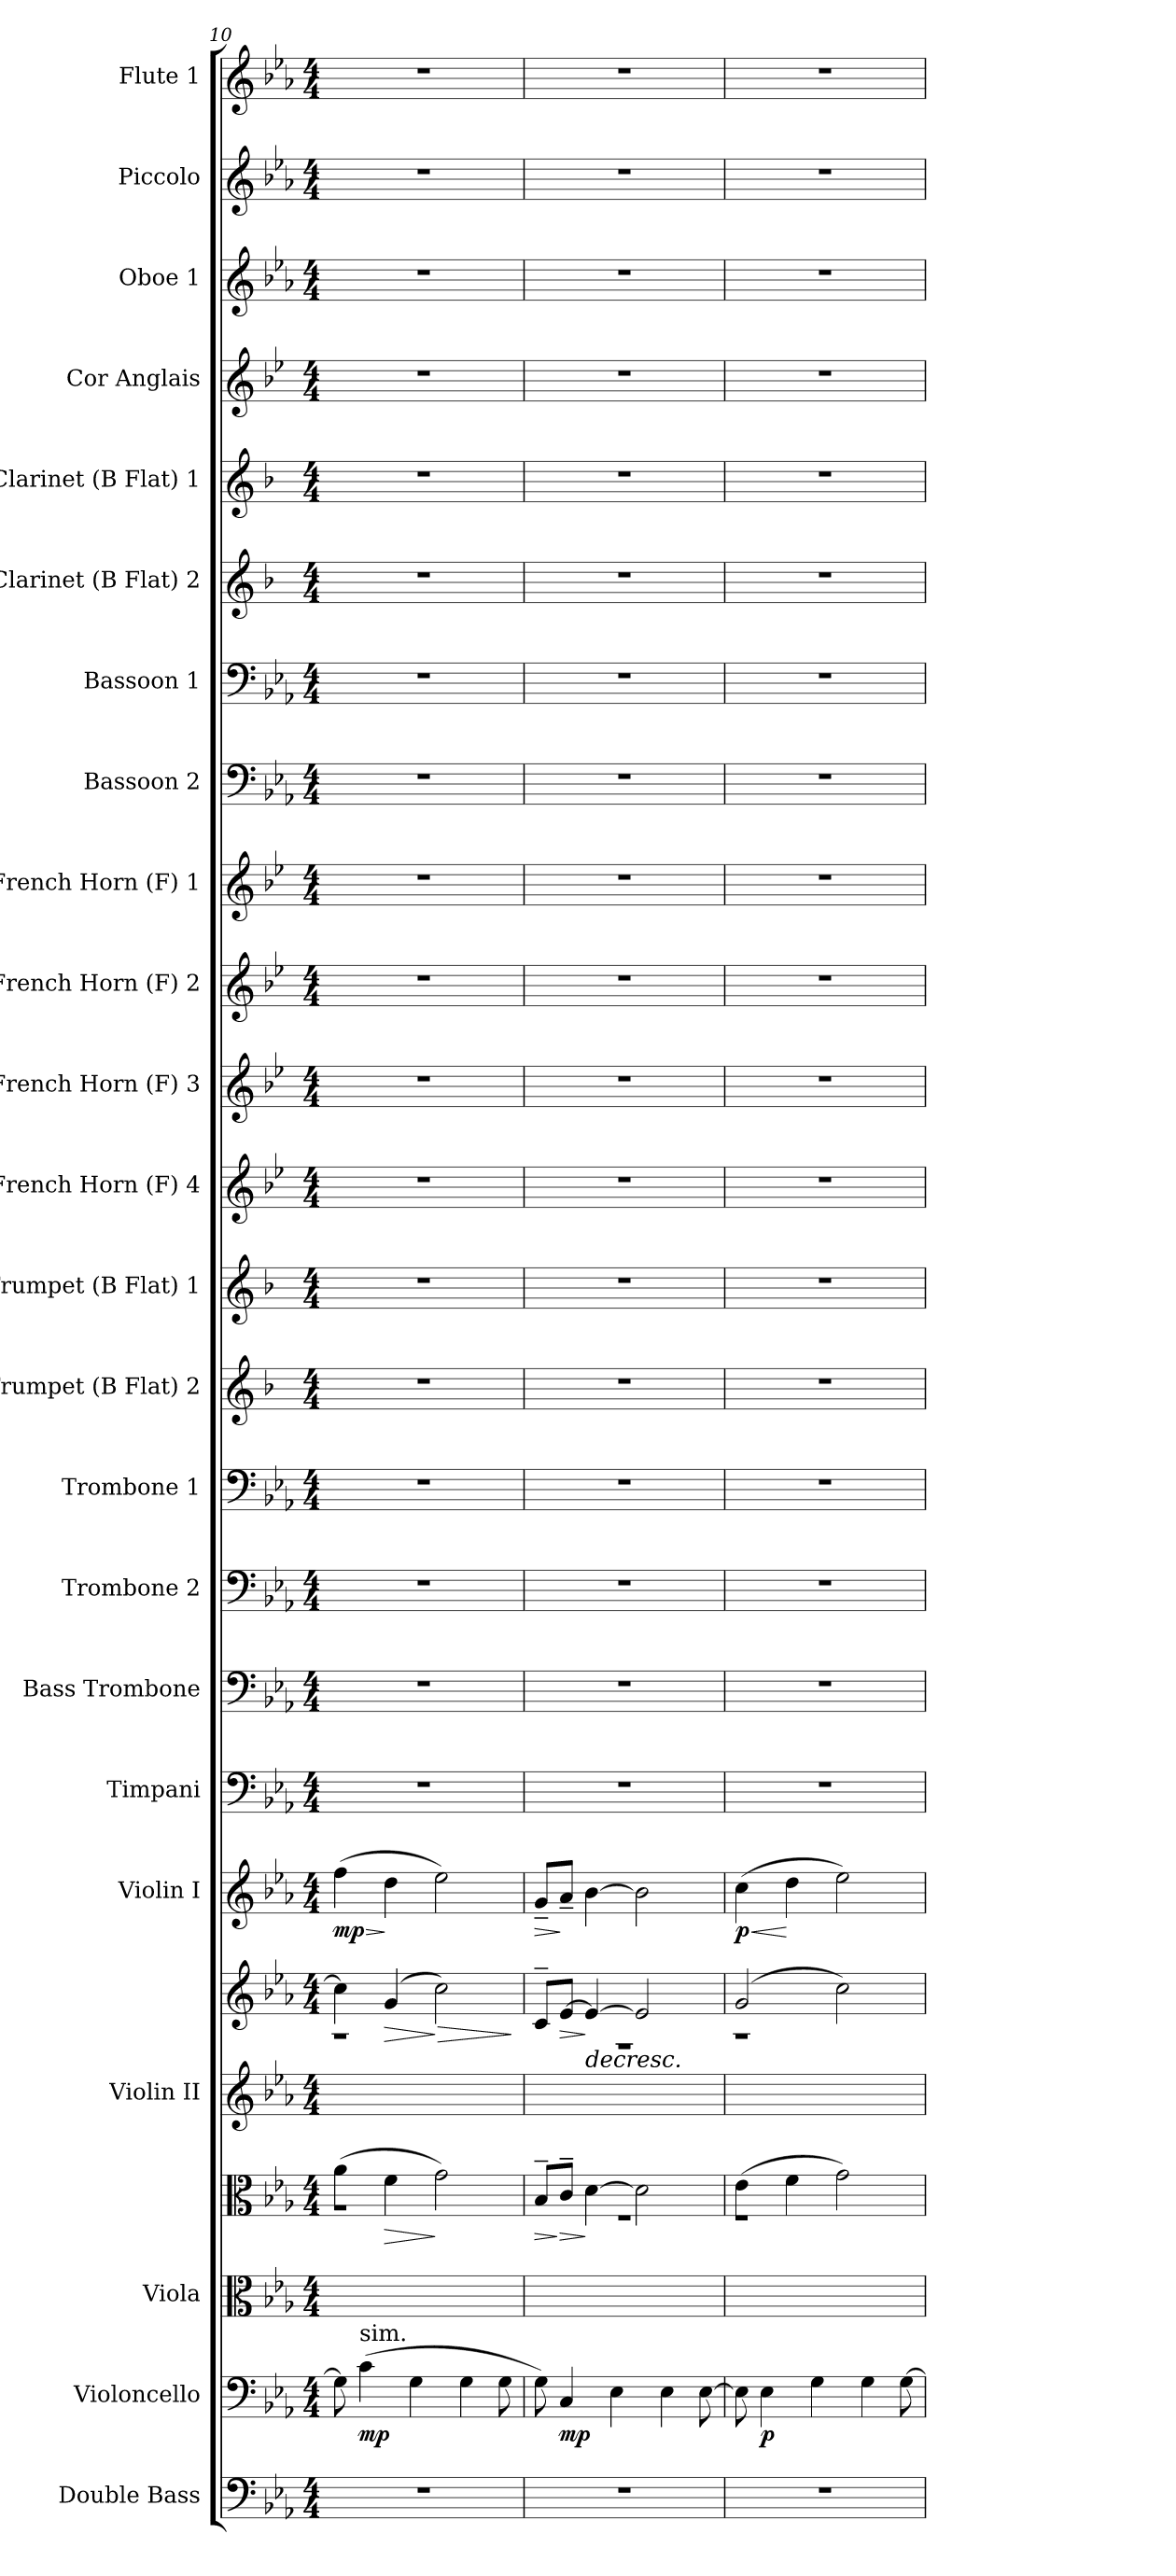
**kern	**kern	**dynam	**kern	**kern	**dynam	**kern	**kern	**dynam	**kern	**dynam	**kern	**kern	**kern	**kern	**kern	**kern	**kern	**kern	**kern	**kern	**kern	**kern	**kern	**kern	**kern	**kern	**kern	**kern
*part23	*part22	*part22	*part21	*part21	*part21	*part20	*part20	*part20	*part19	*part19	*part18	*part17	*part16	*part15	*part14	*part13	*part12	*part11	*part10	*part9	*part8	*part7	*part6	*part5	*part4	*part3	*part2	*part1
*staff25	*staff24	*staff24	*staff23	*staff22	*staff22/23	*staff21	*staff20	*staff20/21	*staff19	*staff19	*staff18	*staff17	*staff16	*staff15	*staff14	*staff13	*staff12	*staff11	*staff10	*staff9	*staff8	*staff7	*staff6	*staff5	*staff4	*staff3	*staff2	*staff1
*I"Double Bass	*I"Violoncello	*	*I"Viola	*	*	*I"Violin II	*	*	*I"Violin I	*	*I"Timpani	*I"Bass Trombone	*I"Trombone 2	*I"Trombone 1	*I"Trumpet (B Flat) 2	*I"Trumpet (B Flat) 1	*I"French Horn (F) 4	*I"French Horn (F) 3	*I"French Horn (F) 2	*I"French Horn (F) 1	*I"Bassoon 2	*I"Bassoon 1	*I"Clarinet (B Flat) 2	*I"Clarinet (B Flat) 1	*I"Cor Anglais	*I"Oboe 1	*I"Piccolo	*I"Flute 1
*I'D. B.	*I'Vc.	*	*I'Vla	*	*	*I'Vln II	*	*	*I'Vln I	*	*I'Timp.	*I'B. Tbn.	*I'Tbn. 2	*I'Tbn. 1	*I'Tpt (B Flat) 2	*I'Tpt (B Flat) 1	*I'F. Hn (F) 4	*I'F. Hn (F) 3	*I'F. Hn (F) 2	*I'F. Hn (F) 1	*I'Bsn 2	*I'Bsn 1	*I'Cl. (B Flat) 2	*I'Cl. (B Flat) 1	*I'C. A.	*I'Ob. 1	*I'Picc.	*I'Fl. 1
*clefF4	*clefF4	*	*clefC3	*clefC3	*	*clefG2	*clefG2	*	*clefG2	*	*clefF4	*clefF4	*clefF4	*clefF4	*clefG2	*clefG2	*clefG2	*clefG2	*clefG2	*clefG2	*clefF4	*clefF4	*clefG2	*clefG2	*clefG2	*clefG2	*clefG2	*clefG2
*ITrd7c12	*	*	*	*	*	*	*	*	*	*	*	*	*	*	*ITrd1c2	*ITrd1c2	*ITrd4c7	*ITrd4c7	*ITrd4c7	*ITrd4c7	*	*	*ITrd1c2	*ITrd1c2	*ITrd4c7	*	*ITrd-7c-12	*
*k[b-e-a-]	*k[b-e-a-]	*	*k[b-e-a-]	*k[b-e-a-]	*	*k[b-e-a-]	*k[b-e-a-]	*	*k[b-e-a-]	*	*k[b-e-a-]	*k[b-e-a-]	*k[b-e-a-]	*k[b-e-a-]	*k[b-e-a-]	*k[b-e-a-]	*k[b-e-a-]	*k[b-e-a-]	*k[b-e-a-]	*k[b-e-a-]	*k[b-e-a-]	*k[b-e-a-]	*k[b-e-a-]	*k[b-e-a-]	*k[b-e-a-]	*k[b-e-a-]	*k[b-e-a-]	*k[b-e-a-]
*c:	*c:	*	*c:	*c:	*	*c:	*c:	*	*c:	*	*c:	*c:	*c:	*c:	*c:	*c:	*c:	*c:	*c:	*c:	*c:	*c:	*c:	*c:	*c:	*c:	*c:	*c:
*M4/4	*M4/4	*	*M4/4	*M4/4	*	*M4/4	*M4/4	*	*M4/4	*	*M4/4	*M4/4	*M4/4	*M4/4	*M4/4	*M4/4	*M4/4	*M4/4	*M4/4	*M4/4	*M4/4	*M4/4	*M4/4	*M4/4	*M4/4	*M4/4	*M4/4	*M4/4
=10	=10	=10	=10	=10	=10	=10	=10	=10	=10	=10	=10	=10	=10	=10	=10	=10	=10	=10	=10	=10	=10	=10	=10	=10	=10	=10	=10	=10
!	!	!	!	!	!LO:HP:b	!	!	!	!	!LO:HP:b	!	!	!	!	!	!	!	!	!	!	!	!	!	!	!	!	!	!
*	*	*	*	*^	*	*	*^	*	*	*	*	*	*	*	*	*	*	*	*	*	*	*	*	*	*	*	*	*
!	!	!	!	!	!	!LO:DY:n=1:b	!	!	!	!	!	!	!	!	!	!	!	!	!	!	!	!	!	!	!	!	!	!	!	!
!	!	!	!	!	!	!LO:DY:n=2:b	!	!	!	!	!	!LO:DY:n=1:b	!	!	!	!	!	!	!	!	!	!	!	!	!	!	!	!	!	!
1r	8G\]	.	1ryy	(4a-\	1r	> mp mp	1ryy	4cc\]	1r	.	(4ff\	> mp	1r	1r	1r	1r	1r	1r	1r	1r	1r	1r	1r	1r	1r	1r	1r	1r	1r	1r
!	!LO:TX:a:t=sim.	!	!	!	!	!	!	!	!	!	!	!	!	!	!	!	!	!	!	!	!	!	!	!	!	!	!	!	!	!
!	!	!LO:DY:b	!	!	!	!	!	!	!	!	!	!	!	!	!	!	!	!	!	!	!	!	!	!	!	!	!	!	!	!
.	(4c\	mp	.	.	.	.	.	.	.	.	.	.	.	.	.	.	.	.	.	.	.	.	.	.	.	.	.	.	.	.
!	!	!	!	!	!	!LO:HP:n=1:b	!	!	!	!LO:HP:b	!	!	!	!	!	!	!	!	!	!	!	!	!	!	!	!	!	!	!	!
!	!	!	!	!	!	!	!	!	!	!LO:DY:n=1:b	!	!	!	!	!	!	!	!	!	!	!	!	!	!	!	!	!	!	!	!
!	!	!	!	!	!	!	!	!	!	!LO:DY:n=2:b	!	!	!	!	!	!	!	!	!	!	!	!	!	!	!	!	!	!	!	!
.	.	.	.	4f\	.	] >	.	(4g/	.	> mp mp	4dd\	]	.	.	.	.	.	.	.	.	.	.	.	.	.	.	.	.	.	.
.	4G\	.	.	.	.	.	.	.	.	.	.	.	.	.	.	.	.	.	.	.	.	.	.	.	.	.	.	.	.	.
!	!	!	!	!	!	!	!	!	!	!LO:HP:n=1:b	!	!	!	!	!	!	!	!	!	!	!	!	!	!	!	!	!	!	!	!
.	.	.	.	2g\)	.	]	.	2cc\)	.	] >	2ee-\)	.	.	.	.	.	.	.	.	.	.	.	.	.	.	.	.	.	.	.
.	4G\	.	.	.	.	.	.	.	.	.	.	.	.	.	.	.	.	.	.	.	.	.	.	.	.	.	.	.	.	.
.	8G\	.	.	.	.	.	.	.	.	.	.	.	.	.	.	.	.	.	.	.	.	.	.	.	.	.	.	.	.	.
*	*	*	*	*v	*v	*	*	*v	*v	*	*	*	*	*	*	*	*	*	*	*	*	*	*	*	*	*	*	*	*	*
.	.	.	.	.	.	.	.	]	.	.	.	.	.	.	.	.	.	.	.	.	.	.	.	.	.	.	.	.
=11	=11	=11	=11	=11	=11	=11	=11	=11	=11	=11	=11	=11	=11	=11	=11	=11	=11	=11	=11	=11	=11	=11	=11	=11	=11	=11	=11	=11
!	!	!	!	!	!LO:HP:b	!	!	!LO:DY:b	!	!LO:HP:b	!	!	!	!	!	!	!	!	!	!	!	!	!	!	!	!	!	!
*	*	*	*	*^	*	*	*^	*	*	*	*	*	*	*	*	*	*	*	*	*	*	*	*	*	*	*	*	*
!	!	!	!	!	!	!	!	!	!	!LO:DY:n=1:b	!	!	!	!	!	!	!	!	!	!	!	!	!	!	!	!	!	!	!	!
1r	8G\)	.	1ryy	8B-~</L	1r	>	1ryy	8c~</L	1r	mp mp	8g~</L	>	1r	1r	1r	1r	1r	1r	1r	1r	1r	1r	1r	1r	1r	1r	1r	1r	1r	1r
!	!	!LO:DY:b	!	!	!	!LO:HP:n=1:b	!	!	!	!LO:HP:b	!	!	!	!	!	!	!	!	!	!	!	!	!	!	!	!	!	!	!	!
.	4C/	mp	.	8c~</J	.	] >	.	[<8e-/J	.	>	8a-~</J	]	.	.	.	.	.	.	.	.	.	.	.	.	.	.	.	.	.	.
!	!	!	!	!	!	!	!	!	!	!LO:HP:n=1:b	!	!	!	!	!	!	!	!	!	!	!	!	!	!	!	!	!	!	!	!
.	.	.	.	[>4d\	.	]	.	4e-/_<	.	] >	[>4b-\	.	.	.	.	.	.	.	.	.	.	.	.	.	.	.	.	.	.	.
.	4E-\	.	.	.	.	.	.	.	.	.	.	.	.	.	.	.	.	.	.	.	.	.	.	.	.	.	.	.	.	.
.	.	.	.	2d\]	.	.	.	2e-/]	.	.	2b-\]	.	.	.	.	.	.	.	.	.	.	.	.	.	.	.	.	.	.	.
.	4E-\	.	.	.	.	.	.	.	.	.	.	.	.	.	.	.	.	.	.	.	.	.	.	.	.	.	.	.	.	.
.	[>8E-\	.	.	.	.	.	.	.	.	.	.	.	.	.	.	.	.	.	.	.	.	.	.	.	.	.	.	.	.	.
=12	=12	=12	=12	=12	=12	=12	=12	=12	=12	=12	=12	=12	=12	=12	=12	=12	=12	=12	=12	=12	=12	=12	=12	=12	=12	=12	=12	=12	=12	=12
!	!	!	!	!	!	!LO:DY:b	!	!	!	!LO:HP:b	!	!LO:HP:b	!	!	!	!	!	!	!	!	!	!	!	!	!	!	!	!	!	!
!	!	!	!	!	!	!LO:DY:n=1:b	!	!	!	!LO:DY:n=1:b	!	!	!	!	!	!	!	!	!	!	!	!	!	!	!	!	!	!	!	!
!	!	!	!	!	!	!	!	!	!	!LO:DY:n=2:b	!	!LO:DY:n=1:b	!	!	!	!	!	!	!	!	!	!	!	!	!	!	!	!	!	!
1r	8E-\]	.	1ryy	(4e-\	1r	p p	1ryy	(2g/	1r	< p p	(4cc\	< p	1r	1r	1r	1r	1r	1r	1r	1r	1r	1r	1r	1r	1r	1r	1r	1r	1r	1r
!	!	!LO:DY:b	!	!	!	!	!	!	!	!	!	!	!	!	!	!	!	!	!	!	!	!	!	!	!	!	!	!	!	!
.	4E-\	p	.	.	.	.	.	.	.	.	.	.	.	.	.	.	.	.	.	.	.	.	.	.	.	.	.	.	.	.
.	.	.	.	4f\	.	.	.	.	.	.	4dd\	[	.	.	.	.	.	.	.	.	.	.	.	.	.	.	.	.	.	.
.	4G\	.	.	.	.	.	.	.	.	.	.	.	.	.	.	.	.	.	.	.	.	.	.	.	.	.	.	.	.	.
.	.	.	.	2g\)	.	.	.	2cc\)	.	.	2ee-\)	.	.	.	.	.	.	.	.	.	.	.	.	.	.	.	.	.	.	.
.	4G\	.	.	.	.	.	.	.	.	.	.	.	.	.	.	.	.	.	.	.	.	.	.	.	.	.	.	.	.	.
.	[>8G\	.	.	.	.	.	.	.	.	.	.	.	.	.	.	.	.	.	.	.	.	.	.	.	.	.	.	.	.	.
*	*	*	*	*v	*v	*	*	*v	*v	*	*	*	*	*	*	*	*	*	*	*	*	*	*	*	*	*	*	*	*	*
.	.	.	.	.	.	.	.	] [	.	.	.	.	.	.	.	.	.	.	.	.	.	.	.	.	.	.	.	.
=	=	=	=	=	=	=	=	=	=	=	=	=	=	=	=	=	=	=	=	=	=	=	=	=	=	=	=	=
*-	*-	*-	*-	*-	*-	*-	*-	*-	*-	*-	*-	*-	*-	*-	*-	*-	*-	*-	*-	*-	*-	*-	*-	*-	*-	*-	*-	*-
